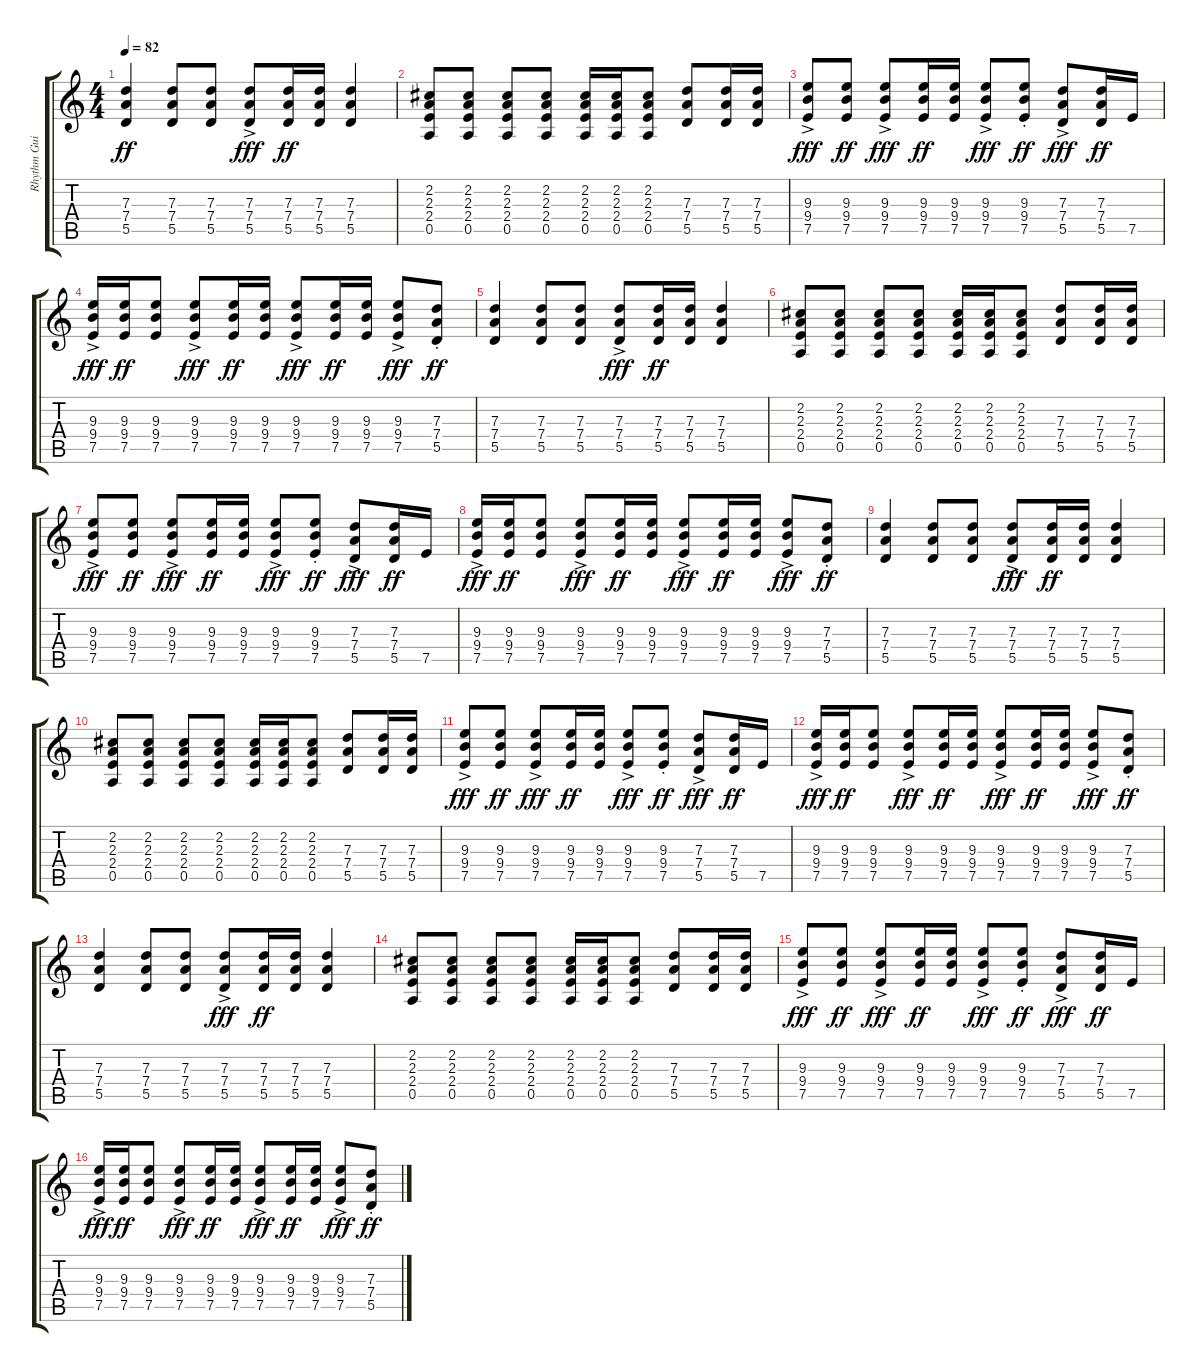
\track ("Rhythm Guitar" "Rhythm Gui") {instrument acousticguitarsteel}
\staff {score tabs}
\tuning (E4 B3 G3 D3 A2 E2) {hide}
\ts (4 4)
\tempo 82
\clef g2
\ks c
(7.3 7.4 5.5).4{dy ff} (7.3 7.4 5.5).8 (7.3 7.4 5.5).8 (7.3{ac} 7.4{ac} 5.5{ac}).8{dy fff} (7.3 7.4 5.5).16{dy ff} (7.3 7.4 5.5).16 (7.3 7.4 5.5).4 |
(2.2 2.3 2.4 0.5).8 (2.2 2.3 2.4 0.5).8 (2.2 2.3 2.4 0.5).8 (2.2 2.3 2.4 0.5).8 (2.2 2.3 2.4 0.5).16 (2.2 2.3 2.4 0.5).16 (2.2 2.3 2.4 0.5).8 (7.3 7.4 5.5).8 (7.3 7.4 5.5).16 (7.3 7.4 5.5).16 |
(9.3{ac} 9.4{ac} 7.5{ac}).8{dy fff} (9.3 9.4 7.5).8{dy ff} (9.3{ac} 9.4{ac} 7.5{ac}).8{dy fff} (9.3 9.4 7.5).16{dy ff} (9.3 9.4 7.5).16 (9.3{ac} 9.4{ac} 7.5{ac}).8{dy fff} (9.3{st} 9.4{st} 7.5{st}).8{dy ff} (7.3{ac} 7.4{ac} 5.5{ac}).8{dy fff} (7.3 7.4 5.5).16{dy ff} 7.5.16 |
(9.3{ac} 9.4{ac} 7.5{ac}).16{dy fff} (9.3 9.4 7.5).16{dy ff} (9.3 9.4 7.5).8 (9.3{ac} 9.4{ac} 7.5{ac}).8{dy fff} (9.3 9.4 7.5).16{dy ff} (9.3 9.4 7.5).16 (9.3{ac} 9.4{ac} 7.5{ac}).8{dy fff} (9.3 9.4 7.5).16{dy ff} (9.3 9.4 7.5).16 (9.3{ac} 9.4{ac} 7.5{ac}).8{dy fff} (7.3{st} 7.4{st} 5.5{st}).8{dy ff} |
(7.3 7.4 5.5).4 (7.3 7.4 5.5).8 (7.3 7.4 5.5).8 (7.3{ac} 7.4{ac} 5.5{ac}).8{dy fff} (7.3 7.4 5.5).16{dy ff} (7.3 7.4 5.5).16 (7.3 7.4 5.5).4 |
(2.2 2.3 2.4 0.5).8 (2.2 2.3 2.4 0.5).8 (2.2 2.3 2.4 0.5).8 (2.2 2.3 2.4 0.5).8 (2.2 2.3 2.4 0.5).16 (2.2 2.3 2.4 0.5).16 (2.2 2.3 2.4 0.5).8 (7.3 7.4 5.5).8 (7.3 7.4 5.5).16 (7.3 7.4 5.5).16 |
(9.3{ac} 9.4{ac} 7.5{ac}).8{dy fff} (9.3 9.4 7.5).8{dy ff} (9.3{ac} 9.4{ac} 7.5{ac}).8{dy fff} (9.3 9.4 7.5).16{dy ff} (9.3 9.4 7.5).16 (9.3{ac} 9.4{ac} 7.5{ac}).8{dy fff} (9.3{st} 9.4{st} 7.5{st}).8{dy ff} (7.3{ac} 7.4{ac} 5.5{ac}).8{dy fff} (7.3 7.4 5.5).16{dy ff} 7.5.16 |
(9.3{ac} 9.4{ac} 7.5{ac}).16{dy fff} (9.3 9.4 7.5).16{dy ff} (9.3 9.4 7.5).8 (9.3{ac} 9.4{ac} 7.5{ac}).8{dy fff} (9.3 9.4 7.5).16{dy ff} (9.3 9.4 7.5).16 (9.3{ac} 9.4{ac} 7.5{ac}).8{dy fff} (9.3 9.4 7.5).16{dy ff} (9.3 9.4 7.5).16 (9.3{ac} 9.4{ac} 7.5{ac}).8{dy fff} (7.3{st} 7.4{st} 5.5{st}).8{dy ff} |
(7.3 7.4 5.5).4 (7.3 7.4 5.5).8 (7.3 7.4 5.5).8 (7.3{ac} 7.4{ac} 5.5{ac}).8{dy fff} (7.3 7.4 5.5).16{dy ff} (7.3 7.4 5.5).16 (7.3 7.4 5.5).4 |
(2.2 2.3 2.4 0.5).8 (2.2 2.3 2.4 0.5).8 (2.2 2.3 2.4 0.5).8 (2.2 2.3 2.4 0.5).8 (2.2 2.3 2.4 0.5).16 (2.2 2.3 2.4 0.5).16 (2.2 2.3 2.4 0.5).8 (7.3 7.4 5.5).8 (7.3 7.4 5.5).16 (7.3 7.4 5.5).16 |
(9.3{ac} 9.4{ac} 7.5{ac}).8{dy fff} (9.3 9.4 7.5).8{dy ff} (9.3{ac} 9.4{ac} 7.5{ac}).8{dy fff} (9.3 9.4 7.5).16{dy ff} (9.3 9.4 7.5).16 (9.3{ac} 9.4{ac} 7.5{ac}).8{dy fff} (9.3{st} 9.4{st} 7.5{st}).8{dy ff} (7.3{ac} 7.4{ac} 5.5{ac}).8{dy fff} (7.3 7.4 5.5).16{dy ff} 7.5.16 |
(9.3{ac} 9.4{ac} 7.5{ac}).16{dy fff} (9.3 9.4 7.5).16{dy ff} (9.3 9.4 7.5).8 (9.3{ac} 9.4{ac} 7.5{ac}).8{dy fff} (9.3 9.4 7.5).16{dy ff} (9.3 9.4 7.5).16 (9.3{ac} 9.4{ac} 7.5{ac}).8{dy fff} (9.3 9.4 7.5).16{dy ff} (9.3 9.4 7.5).16 (9.3{ac} 9.4{ac} 7.5{ac}).8{dy fff} (7.3{st} 7.4{st} 5.5{st}).8{dy ff} |
(7.3 7.4 5.5).4 (7.3 7.4 5.5).8 (7.3 7.4 5.5).8 (7.3{ac} 7.4{ac} 5.5{ac}).8{dy fff} (7.3 7.4 5.5).16{dy ff} (7.3 7.4 5.5).16 (7.3 7.4 5.5).4 |
(2.2 2.3 2.4 0.5).8 (2.2 2.3 2.4 0.5).8 (2.2 2.3 2.4 0.5).8 (2.2 2.3 2.4 0.5).8 (2.2 2.3 2.4 0.5).16 (2.2 2.3 2.4 0.5).16 (2.2 2.3 2.4 0.5).8 (7.3 7.4 5.5).8 (7.3 7.4 5.5).16 (7.3 7.4 5.5).16 |
(9.3{ac} 9.4{ac} 7.5{ac}).8{dy fff} (9.3 9.4 7.5).8{dy ff} (9.3{ac} 9.4{ac} 7.5{ac}).8{dy fff} (9.3 9.4 7.5).16{dy ff} (9.3 9.4 7.5).16 (9.3{ac} 9.4{ac} 7.5{ac}).8{dy fff} (9.3{st} 9.4{st} 7.5{st}).8{dy ff} (7.3{ac} 7.4{ac} 5.5{ac}).8{dy fff} (7.3 7.4 5.5).16{dy ff} 7.5.16 |
(9.3{ac} 9.4{ac} 7.5{ac}).16{dy fff} (9.3 9.4 7.5).16{dy ff} (9.3 9.4 7.5).8 (9.3{ac} 9.4{ac} 7.5{ac}).8{dy fff} (9.3 9.4 7.5).16{dy ff} (9.3 9.4 7.5).16 (9.3{ac} 9.4{ac} 7.5{ac}).8{dy fff} (9.3 9.4 7.5).16{dy ff} (9.3 9.4 7.5).16 (9.3{ac} 9.4{ac} 7.5{ac}).8{dy fff} (7.3{st} 7.4{st} 5.5{st}).8{dy ff}
